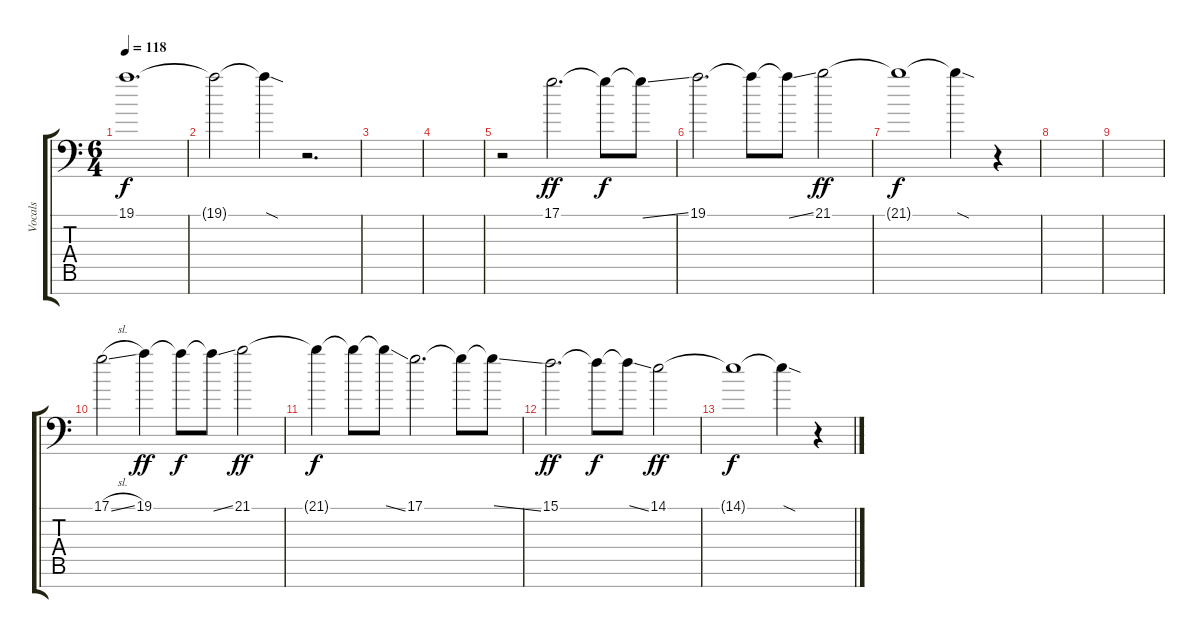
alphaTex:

\track ("Vocals" "Vocals") {instrument bassoon}
\staff {score tabs}
\tuning (D4 A3 E3 D3 A2 E2 A1) {hide}
\ts (6 4)
\tempo 118
\clef f4
\ks c
19.1{t}.1{d dy f} |
19.1{t}.2 19.1{sod t}.4 r.2{d} |
|
|
r.2 17.1.2{d dy ff} 17.1{t}.8{dy f} 17.1{ss t}.8 |
19.1.2{d} 19.1{t}.8 19.1{ss t}.8 21.1.2{dy ff} |
21.1{t}.1{dy f} 21.1{sod t}.4 r.4 |
|
|
17.1{sl}.2 19.1.4{dy ff} 19.1{t}.8{dy f} 19.1{ss t}.8 21.1.2{dy ff} |
21.1{t}.4{dy f} 21.1{t}.8 21.1{ss t}.8 17.1.2{d} 17.1{t}.8 17.1{ss t}.8 |
15.1.2{d dy ff} 15.1{t}.8{dy f} 15.1{ss t}.8 14.1.2{dy ff} |
14.1{t}.1{dy f} 14.1{sod t}.4 r.4
